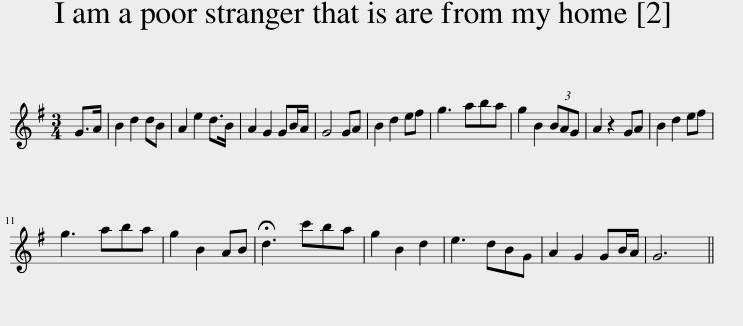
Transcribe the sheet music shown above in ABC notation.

X:1
L:1/8
M:3/4
I:linebreak $
K:G
V:1 treble
V:1
 G>A | B2 d2 dB | A2 e2 d>B | A2 G2 GB/A/ | G4 GA | %5
 B2 d2 ef | g3 aba | g2 B2 (3BAG | A2 z2 GA | B2 d2 ef |$ %10
 g3 aba | g2 B2 AB | !fermata!d3 c'ba | g2 B2 d2 | e3 dBG | %15
 A2 G2 GB/A/ | G6 || %17
